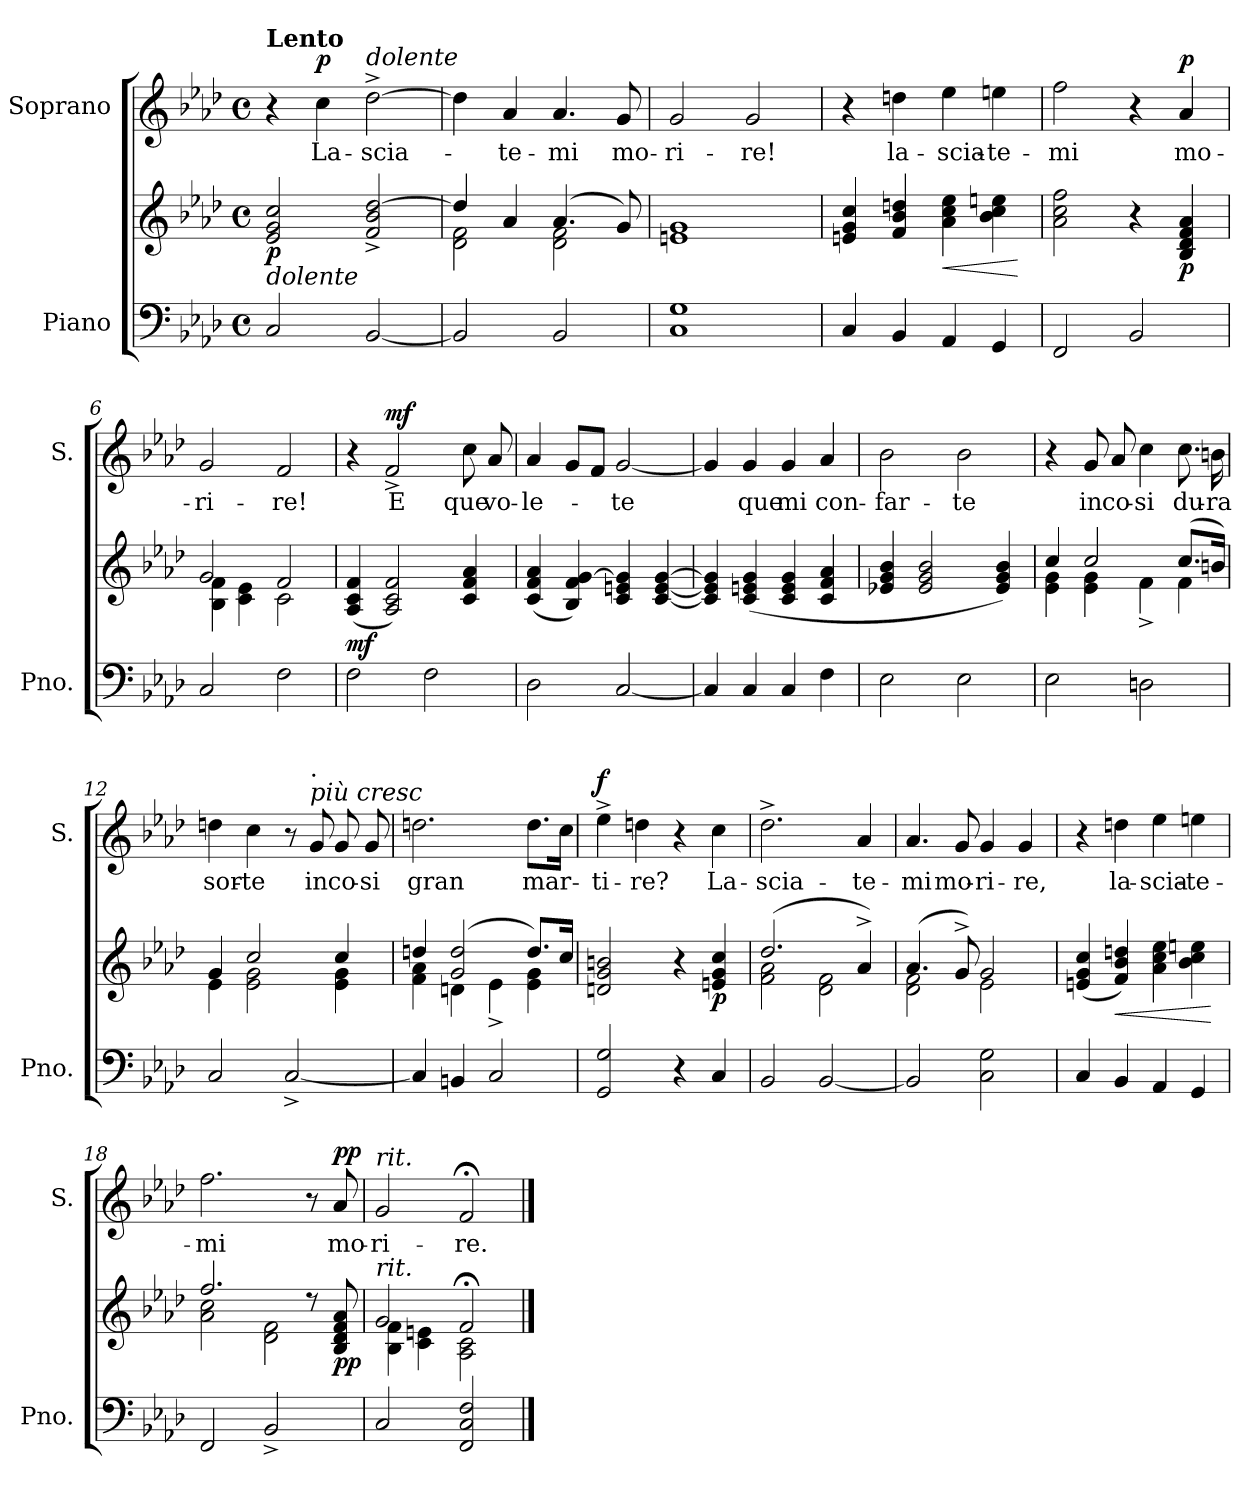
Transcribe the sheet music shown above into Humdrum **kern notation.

**kern	**kern	**dynam	**kern	**text	**dynam
*part2	*part2	*part2	*part1	*part1	*part1
*staff3	*staff2	*staff2/3	*staff1	*staff1	*staff1
*I"Piano	*	*	*I"Soprano	*	*
*I'Pno.	*	*	*I'S.	*	*
*clefF4	*clefG2	*	*clefG2	*	*
*k[b-e-a-d-]	*k[b-e-a-d-]	*	*k[b-e-a-d-]	*	*
*M4/4	*M4/4	*	*M4/4	*	*
*met(c)	*met(c)	*	*met(c)	*	*
*MM58	*MM58	*	*MM58	*	*
=1	=1	=1	=1	=1	=1
!	!	!	!LO:TX:a:B:t=Lento	!	!
!LO:TX:a:i:t=dolente	!	!	!	!	!
!	!	!LO:DY:b	!	!	!
2C/	2e-/ 2g/ 2cc/	p	4r	.	.
!	!	!	!	!LO:LY:b	!LO:DY:b
.	.	.	4cc\	La-	p
!	!	!	!LO:TX:a:i:t=dolente	!	!
!	!	!	!	!LO:LY:b	!
[2BB-/	2f/^ 2b-/^ [2dd-/^	.	[2dd-^\	-scia-	.
=2	=2	=2	=2	=2	=2
*	*^	*	*	*	*
2BB-/]	4dd-/]	2d-\ 2f\	.	4dd-\]	.	.
!	!	!	!	!	!LO:LY:b	!
.	4a-/	.	.	4a-/	-te-	.
!	!	!	!	!	!LO:LY:b	!
2BB-/	(>4.a-/	2d-\ 2f\	.	4.a-/	-mi	.
!	!	!	!	!	!LO:LY:b	!
.	8g/)	.	.	8g/	mo-	.
*	*v	*v	*	*	*	*
=3	=3	=3	=3	=3	=3
!	!	!	!	!LO:LY:b	!
1C 1G	1en 1g	.	2g/	-ri-	.
!	!	!	!	!LO:LY:b	!
.	.	.	2g/	-re!	.
=4	=4	=4	=4	=4	=4
4C/	(<4en/ 4g/ 4cc/	.	4r	.	.
!	!	!	!	!LO:LY:b	!
4BB-/)	4f/ 4b-/ 4ddn/	.	4ddn\	la-	.
!	!	!LO:HP:b	!	!LO:LY:b	!
4AA-/	4a-\ 4cc\ 4ee-i\	<	4ee-i\	-scia-	.
!	!	!	!	!LO:LY:b	!
4GG/	4b-\ 4cc\ 4een\	.	4een\	-te-	.
.	.	[	.	.	.
!!LO:LB:g=z
=5	=5	=5	=5	=5	=5
!	!	!	!	!LO:LY:b	!
2FF/	2a-\ 2cc\ 2ff\	.	2ff\	-mi	.
2BB-/	4r	.	4r	.	.
!	!	!LO:DY:b	!	!LO:LY:b	!LO:DY:b
.	4B-/ 4d-/ 4f/ 4a-/	p	(4a-/	mo-	p
=6	=6	=6	=6	=6	=6
*	*^	*	*	*	*
!	!	!	!	!	!LO:LY:b	!
2C/	2g/	4B-\ 4f\	.	2g/	-ri-	.
.	.	4c\ 4e-\	.	.	.	.
!	!	!	!	!	!LO:LY:b	!
2F\	2f/	2c\	.	2f/	-re!	.
=7	=7	=7	=7	=7	=7	=7
!	!	!	!LO:DY:b	!	!	!
*	*v	*v	*	*	*	*
2F\	(>4A-/ 4c/ 4f/	mf	4r	.	.
!	!	!	!	!LO:LY:b	!LO:DY:b
.	2A-/ 2c/ 2f/)	.	2f^/	E	mf
2F\	.	.	.	.	.
!	!	!	!	!LO:LY:b	!
.	4c/ 4f/ 4a-/	.	8cc\	que	.
!	!	!	!	!LO:LY:b	!
.	.	.	8a-/	vo-	.
=8	=8	=8	=8	=8	=8
!	!	!	!	!LO:LY:b	!
2D-\	(>4c/ 4f/ 4a-/	.	4a-/	-le-	.
.	4B-/ 4f/ [4g/)	.	8g/L	.	.
.	.	.	8f/J	.	.
!	!	!	!	!LO:LY:b	!
[2C/	4c/ 4en/ 4g/]	.	[2g/	-te	.
.	[4c/ [4e/ [4g/	.	.	.	.
=9	=9	=9	=9	=9	=9
4C/]	4c/] 4e/] 4g/]	.	4g/]	.	.
!	!	!	!	!LO:LY:b	!
4C/	(>4c/ 4en/ 4g/	.	4g/	que	.
!	!	!	!	!LO:LY:b	!
4C/	4c/ 4e/ 4g/	.	4g/	mi	.
!	!	!	!	!LO:LY:b	!
4F\	4c/ 4f/ 4a-/	.	4a-/	con-	.
!!LO:LB:g=z
=10	=10	=10	=10	=10	=10
!	!	!	!	!LO:LY:b	!
2E-\	4e-X/ 4g/ 4b-/	.	2b-\	-far-	.
.	2e-/ 2g/ 2b-/	.	.	.	.
!	!	!	!	!LO:LY:b	!
2E-\	.	.	2b-\	-te	.
.	4e-/ 4g/ 4b-/)	.	.	.	.
=11	=11	=11	=11	=11	=11
*	*^	*	*	*	*
2E-\	4cc/	4e-\ 4g\	.	4r	.	.
!	!	!	!	!	!LO:LY:b	!
.	2cc/	4e-\ 4g\	.	8g/	in	.
!	!	!	!	!	!LO:LY:b	!
.	.	.	.	8a-/	co-	.
!	!	!	!	!	!LO:LY:b	!
2Dn\	.	4f^\	.	4cc\	-si	.
!	!	!	!	!	!LO:LY:b	!
.	(>8.cc/L	4f\	.	8.cc\	du-	.
!	!	!	!	!	!LO:LY:b	!
.	16bn/Jk)	.	.	16bn\	-ra	.
=12	=12	=12	=12	=12	=12	=12
!	!	!	!	!	!LO:LY:b	!
2C/	4g/	4e-\	.	4ddn\	sor-	.
!	!	!	!	!	!LO:LY:b	!
.	2cc/	2e-\ 2g\	.	4cc\	-te	.
[2C^/	.	.	.	8r	.	.
!	!	!	!	!LO:TX:a:i:t=più cresc	!	!
!	!	!	!	!LO:TX:a:t=.	!	!
!	!	!	!	!	!LO:LY:b	!
.	.	.	.	8g/	in	.
!	!	!	!	!	!LO:LY:b	!
.	4cc/	4e-\ 4g\	.	8g/	co-	.
!	!	!	!	!	!LO:LY:b	!
.	.	.	.	8g/	-si	.
=13	=13	=13	=13	=13	=13	=13
!	!	!	!	!	!LO:LY:b	!
4C/]	4ddn/	4f\ 4a-\	.	2.ddn\	gran	.
4BBn/	(>2g/ 2dd/	4dn\	.	.	.	.
2C/	.	4e-^\	.	.	.	.
!	!	!	!	!	!LO:LY:b	!
.	8.dd/L)	4e-\ 4g\	.	8.dd\L	mar-	.
.	16cc/Jk	.	.	16cc\Jk	.	.
*	*v	*v	*	*	*	*
=14	=14	=14	=14	=14	=14
!	!	!	!	!LO:LY:b	!LO:DY:b
2GG/ 2G/	2dn/ 2g/ 2bn/	.	4ee-^\	-ti-	f
!	!	!	!	!LO:LY:b	!
.	.	.	4ddn\	-re?	.
4r	4r	.	4r	.	.
!	!	!LO:DY:b	!	!LO:LY:b	!
4C/	4en/ 4g/ 4cc/	p	4cc\	La-	.
!!LO:LB:g=z
=15	=15	=15	=15	=15	=15
*	*^	*	*	*	*
!	!	!	!	!	!LO:LY:b	!
2BB-/	(>2.dd-i/	2f\ 2a-\	.	2.dd-i^\	-scia-	.
[2BB-/	.	2d-i\ 2f\	.	.	.	.
!	!	!	!	!	!LO:LY:b	!
.	4a-^/)	.	.	4a-/	-te-	.
=16	=16	=16	=16	=16	=16	=16
!	!	!	!	!	!LO:LY:b	!
2BB-/]	(>4.a-/	2d-\ 2f\	.	4.a-/	-mi	.
!	!	!	!	!	!LO:LY:b	!
.	8g^/)	.	.	8g/	mo-	.
!	!	!	!	!	!LO:LY:b	!
2C\ 2G\	2g/	2e-\	.	4g/	-ri-	.
!	!	!	!	!	!LO:LY:b	!
.	.	.	.	4g/	-re,	.
*	*v	*v	*	*	*	*
=17	=17	=17	=17	=17	=17
4C/	(>4en/ 4g/ 4cc/	.	4r	.	.
!	!	!LO:HP:b	!	!LO:LY:b	!
4BB-/	4f/ 4b-/ 4ddn/)	<	4ddn\	la-	.
!	!	!	!	!LO:LY:b	!
4AA-/	4a-\ 4cc\ 4ee-i\	.	4ee-i\	-scia-	.
!	!	!	!	!LO:LY:b	!
4GG/	4b-\ 4cc\ 4een\	.	4een\	-te-	.
.	.	[	.	.	.
=18	=18	=18	=18	=18	=18
*	*^	*	*	*	*
!	!	!	!	!	!LO:LY:b	!
2FF/	2.ff/	2a-\ 2cc\	.	2.ff\	-mi	.
2BB-^/	.	2d-\ 2f\	.	.	.	.
.	8r	.	.	8r	.	.
!	!	!	!LO:DY:b	!	!LO:LY:b	!LO:DY:b
.	8B-/ 8d-/ 8f/ 8a-/	.	pp	8a-/	mo-	pp
=19	=19	=19	=19	=19	=19	=19
!	!	!	!	!LO:TX:a:i:t=rit.	!	!
!	!LO:TX:a:i:t=rit.	!	!	!	!	!
!	!	!	!	!	!LO:LY:b	!
2C/	2g/	4B-\ 4f\	.	2g/	-ri-	.
.	.	4c\ 4en\	.	.	.	.
!	!	!	!	!	!LO:LY:b	!
2FF/ 2C/ 2F/	2f;</	2A-\ 2c\	.	2f;</	-re.	.
*	*v	*v	*	*	*	*
==	==	==	==	==	==
*-	*-	*-	*-	*-	*-
